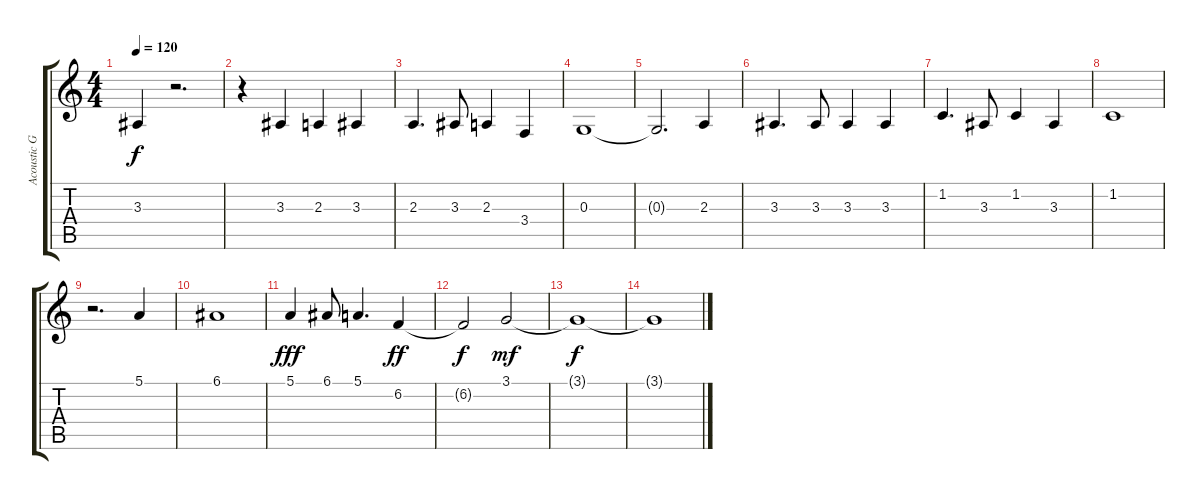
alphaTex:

\track ("Acoustic Grand Piano" "Acoustic G") {instrument acousticgrandpiano}
\staff {score tabs}
\tuning (E4 B3 G3 D3 A2 E2) {hide}
\ts (4 4)
\tempo 120
\clef g2
\ks c
3.3{t}.4{dy f} r.2{d} |
r.4 3.3.4 2.3.4 3.3.4 |
2.3.4{d} 3.3.8 2.3.4 3.4.4 |
0.3.1 |
0.3{t}.2{d} 2.3.4 |
3.3.4{d} 3.3.8 3.3.4 3.3.4 |
1.2.4{d} 3.3.8 1.2.4 3.3.4 |
1.2.1 |
r.2{d} 5.1.4 |
6.1.1 |
5.1.4{dy fff} 6.1.8 5.1.4{d} 6.2.4{dy ff} |
6.2{t}.2{dy f} 3.1.2{dy mf} |
3.1{t}.1{dy f} |
3.1{t}.1
